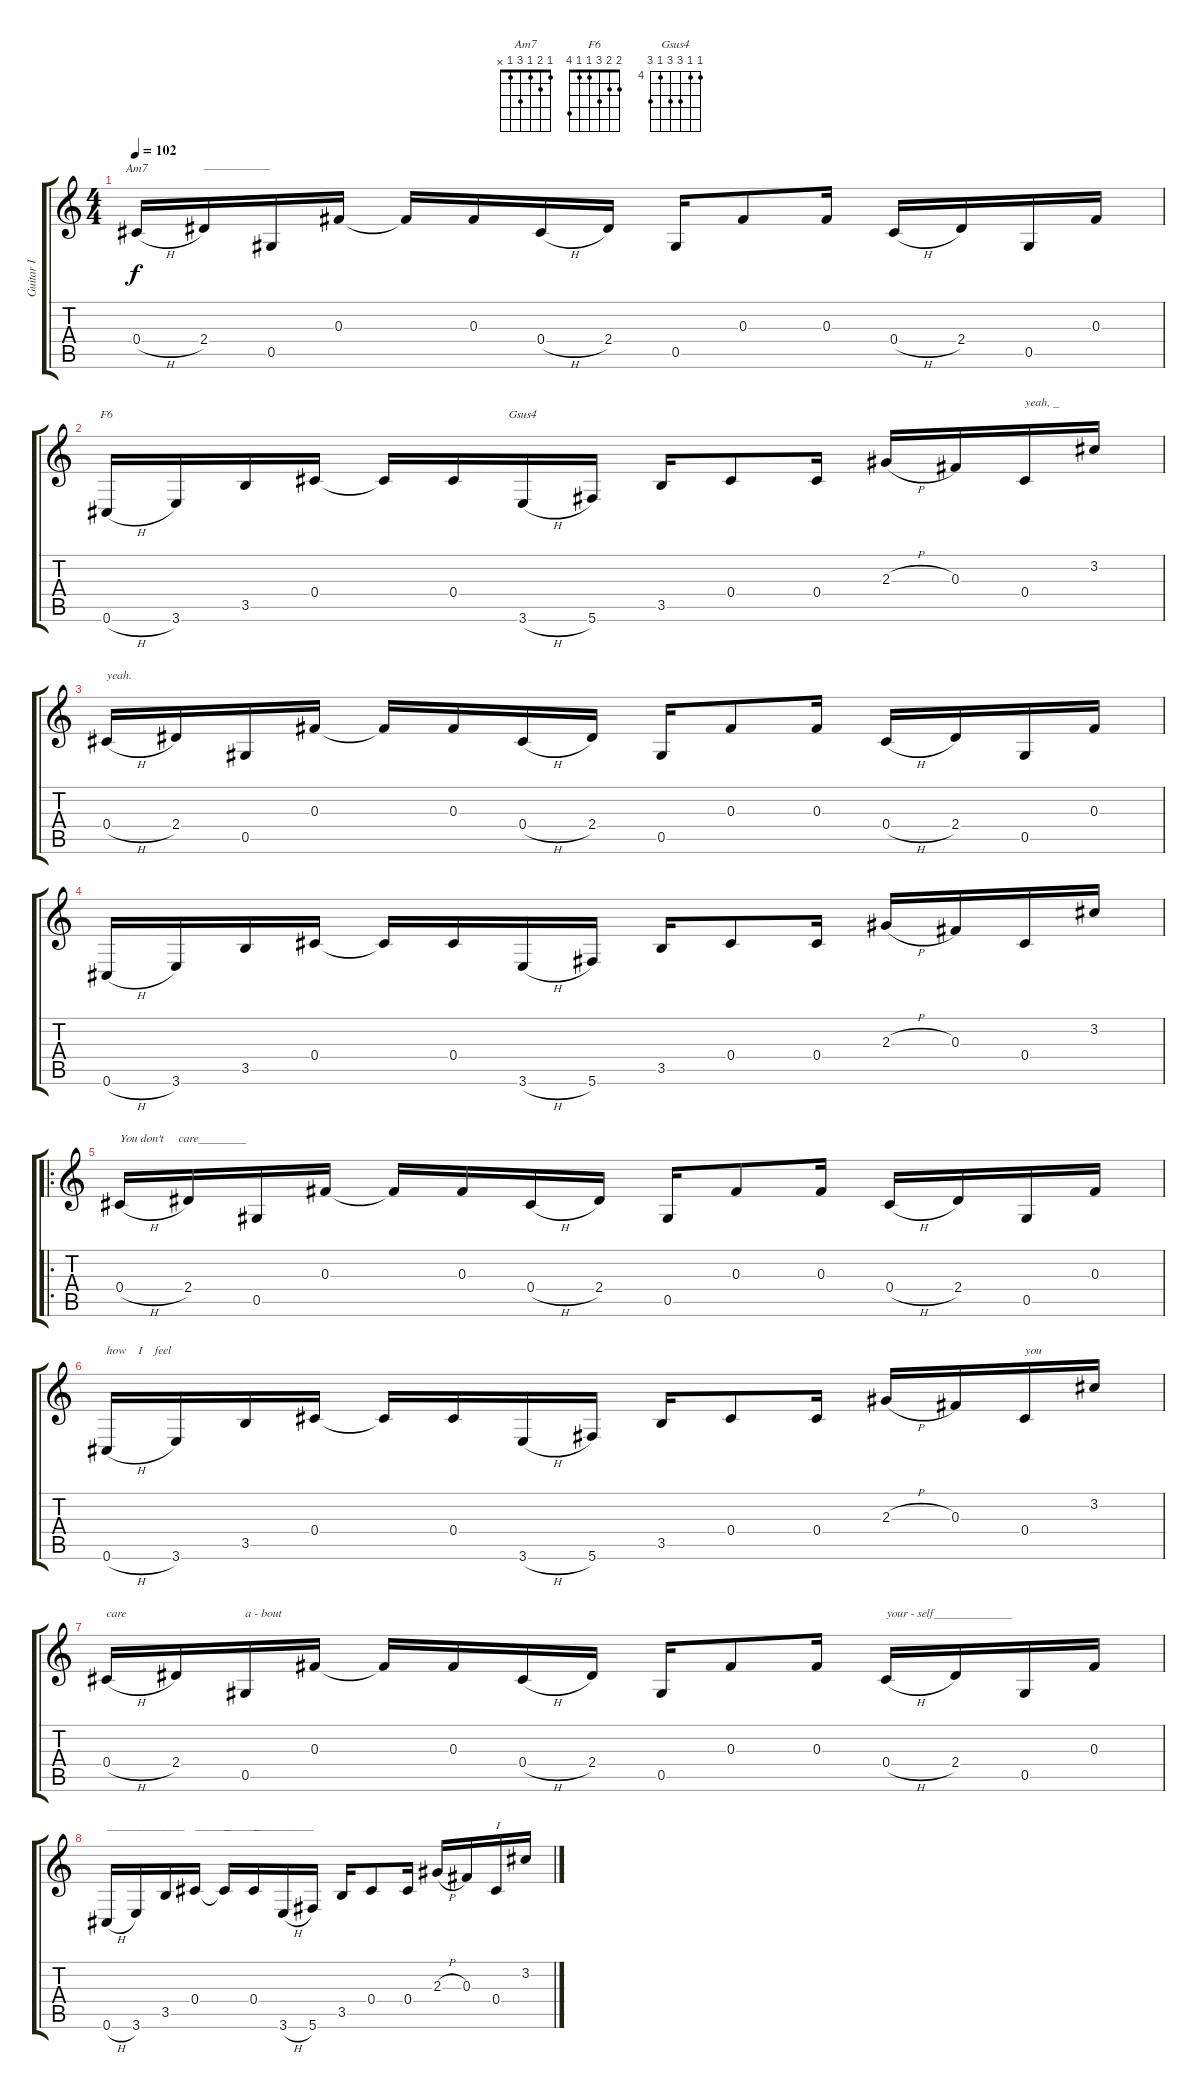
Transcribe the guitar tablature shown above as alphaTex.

\track ("Guitar I" "Guitar I") {instrument acousticguitarsteel}
\staff {score tabs}
\tuning (Eb4 Bb3 Gb3 Db3 Ab2 Db2) {hide}
\chord ("Am7" 1 2 1 3 1 x)
\chord ("F6" 2 2 3 1 1 4)
\chord ("Gsus4" 4 4 6 6 4 6) {firstfret 4}
\ts (4 4)
\tempo 102
\clef g2
\ks c
0.4{h}.16{ch "Am7" dy f} 2.4.16{txt "___________"} 0.5.16 0.3.16 0.3{t}.16 0.3.16 0.4{h}.16 2.4.16 0.5.16 0.3.8 0.3.16 0.4{h}.16 2.4.16 0.5.16 0.3.16 |
0.6{h}.16{ch "F6"} 3.6.16 3.5.16 0.4.16 0.4{t}.16 0.4.16 3.6{h}.16{ch "Gsus4"} 5.6.16 3.5.16 0.4.8 0.4.16 2.3{h}.16 0.3.16 0.4.16{txt "yeah, _"} 3.2.16 |
0.4{h}.16{txt "yeah."} 2.4.16 0.5.16 0.3.16 0.3{t}.16 0.3.16 0.4{h}.16 2.4.16 0.5.16 0.3.8 0.3.16 0.4{h}.16 2.4.16 0.5.16 0.3.16 |
0.6{h}.16 3.6.16 3.5.16 0.4.16 0.4{t}.16 0.4.16 3.6{h}.16 5.6.16 3.5.16 0.4.8 0.4.16 2.3{h}.16 0.3.16 0.4.16 3.2.16 |
\ro
0.4{h}.16{txt "You don't     care________"} 2.4.16 0.5.16 0.3.16 0.3{t}.16 0.3.16 0.4{h}.16 2.4.16 0.5.16 0.3.8 0.3.16 0.4{h}.16 2.4.16 0.5.16 0.3.16 |
0.6{h}.16{txt "how    I    feel"} 3.6.16 3.5.16 0.4.16 0.4{t}.16 0.4.16 3.6{h}.16 5.6.16 3.5.16 0.4.8 0.4.16 2.3{h}.16 0.3.16 0.4.16{txt "you"} 3.2.16 |
0.4{h}.16{txt "care"} 2.4.16 0.5.16{txt "a - bout"} 0.3.16 0.3{t}.16 0.3.16 0.4{h}.16 2.4.16 0.5.16 0.3.8 0.3.16 0.4{h}.16{txt "your - self_____________"} 2.4.16 0.5.16 0.3.16 |
0.6{h}.16{txt "_____________"} 3.6.16 3.5.16 0.4.16{txt "______"} 0.4{t}.16{txt "______"} 0.4.16{txt "__________"} 3.6{h}.16 5.6.16 3.5.16 0.4.8 0.4.16 2.3{h}.16 0.3.16 0.4.16{txt "I"} 3.2.16
